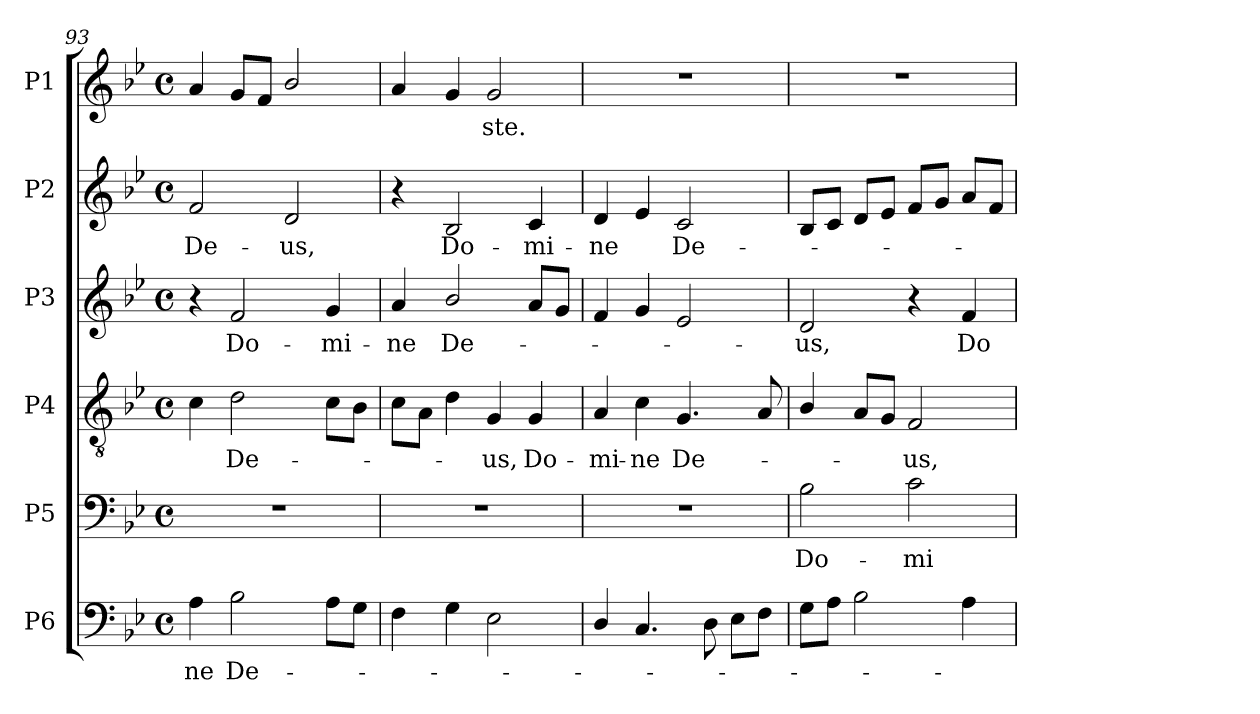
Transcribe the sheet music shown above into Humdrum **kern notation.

**kern	**text	**kern	**text	**kern	**text	**kern	**text	**kern	**text	**kern	**text
*part6	*part6	*part5	*part5	*part4	*part4	*part3	*part3	*part2	*part2	*part1	*part1
*staff6	*staff6	*staff5	*staff5	*staff4	*staff4	*staff3	*staff3	*staff2	*staff2	*staff1	*staff1
*I"P6	*	*I"P5	*	*I"P4	*	*I"P3	*	*I"P2	*	*I"P1	*
*clefF4	*	*clefF4	*	*clefGv2	*	*clefG2	*	*clefG2	*	*clefG2	*
*	*	*	*	*ITrd7c12	*	*	*	*	*	*	*
*k[b-e-]	*	*k[b-e-]	*	*k[b-e-]	*	*k[b-e-]	*	*k[b-e-]	*	*k[b-e-]	*
*B-:	*	*B-:	*	*B-:	*	*B-:	*	*B-:	*	*B-:	*
*M4/4	*	*M4/4	*	*M4/4	*	*M4/4	*	*M4/4	*	*M4/4	*
*met(c)	*	*met(c)	*	*met(c)	*	*met(c)	*	*met(c)	*	*met(c)	*
=93	=93	=93	=93	=93	=93	=93	=93	=93	=93	=93	=93
!	!LO:LY:b:color=#000000	!	!	!	!	!	!	!	!	!	!
!	!	!	!	!	!	!	!	!	!LO:LY:b:color=#000000	!	!
4Ai\	-ne	1r	.	4Ci\	.	4r	.	2fi/	De-	4ai/	.
!	!LO:LY:b:color=#000000	!	!	!	!	!	!	!	!	!	!
!	!	!	!	!	!LO:LY:b:color=#000000	!	!	!	!	!	!
!	!	!	!	!	!	!	!LO:LY:b:color=#000000	!	!	!	!
2B-i\	De-	.	.	2Di\	De-	2fi/	Do-	.	.	8gi/L	.
.	.	.	.	.	.	.	.	.	.	8fi/J	.
!	!	!	!	!	!	!	!	!	!LO:LY:b:color=#000000	!	!
.	.	.	.	.	.	.	.	2di/	-us,	2b-i/	.
!	!	!	!	!	!	!	!LO:LY:b:color=#000000	!	!	!	!
8Ai\L	.	.	.	8Ci\L	.	4gi/	-mi-	.	.	.	.
8Gi\J	.	.	.	8BB-i\J	.	.	.	.	.	.	.
=94	=94	=94	=94	=94	=94	=94	=94	=94	=94	=94	=94
!	!	!	!	!	!	!	!LO:LY:b:color=#000000	!	!	!	!
4Fi\	.	1r	.	8Ci\L	.	4ai/	-ne	4r	.	4ai/	.
.	.	.	.	8AAi\J	.	.	.	.	.	.	.
!	!	!	!	!	!	!	!LO:LY:b:color=#000000	!	!	!	!
!	!	!	!	!	!	!	!	!	!LO:LY:b:color=#000000	!	!
4Gi\	.	.	.	4Di\	.	2b-i/	De-	2B-i/	Do-	4gi/	.
!	!	!	!	!	!LO:LY:b:color=#000000	!	!	!	!	!	!
!	!	!	!	!	!	!	!	!	!	!	!LO:LY:b:color=#000000
2E-i\	.	.	.	4GGi/	-us,	.	.	.	.	2gi/	-ste.
!	!	!	!	!	!LO:LY:b:color=#000000	!	!	!	!	!	!
!	!	!	!	!	!	!	!	!	!LO:LY:b:color=#000000	!	!
.	.	.	.	4GGi/	Do-	8ai/L	.	4ci/	-mi-	.	.
.	.	.	.	.	.	8gi/J	.	.	.	.	.
=95	=95	=95	=95	=95	=95	=95	=95	=95	=95	=95	=95
!	!	!	!	!	!LO:LY:b:color=#000000	!	!	!	!	!	!
!	!	!	!	!	!	!	!	!	!LO:LY:b:color=#000000	!	!
4Di/	.	1r	.	4AAi/	-mi-	4fi/	.	4di/	-ne	1r	.
!	!	!	!	!	!LO:LY:b:color=#000000	!	!	!	!	!	!
4.Ci/	.	.	.	4Ci\	-ne	4gi/	.	4e-i/	.	.	.
!	!	!	!	!	!LO:LY:b:color=#000000	!	!	!	!	!	!
!	!	!	!	!	!	!	!	!	!LO:LY:b:color=#000000	!	!
.	.	.	.	4.GGi/	De-	2e-i/	.	2ci/	De-	.	.
8Di\	.	.	.	.	.	.	.	.	.	.	.
8E-i\L	.	.	.	.	.	.	.	.	.	.	.
8Fi\J	.	.	.	8AAi/	.	.	.	.	.	.	.
!!LO:PB:g=z
=96	=96	=96	=96	=96	=96	=96	=96	=96	=96	=96	=96
!	!	!	!LO:LY:b:color=#000000	!	!	!	!	!	!	!	!
!	!	!	!	!	!	!	!LO:LY:b:color=#000000	!	!	!	!
8Gi\L	.	2B-i\	Do-	4BB-i/	.	2di/	-us,	8B-i/L	.	1r	.
8Ai\J	.	.	.	.	.	.	.	8ci/J	.	.	.
2B-i\	.	.	.	8AAi/L	.	.	.	8di/L	.	.	.
.	.	.	.	8GGi/J	.	.	.	8e-i/J	.	.	.
!	!	!	!LO:LY:b:color=#000000	!	!	!	!	!	!	!	!
!	!	!	!	!	!LO:LY:b:color=#000000	!	!	!	!	!	!
.	.	2ci\	-mi-	2FFi/	-us,	4r	.	8fi/L	.	.	.
.	.	.	.	.	.	.	.	8gi/J	.	.	.
!	!	!	!	!	!	!	!LO:LY:b:color=#000000	!	!	!	!
4Ai\	.	.	.	.	.	4fi/	Do-	8ai/L	.	.	.
.	.	.	.	.	.	.	.	8fi/J	.	.	.
=	=	=	=	=	=	=	=	=	=	=	=
*-	*-	*-	*-	*-	*-	*-	*-	*-	*-	*-	*-
